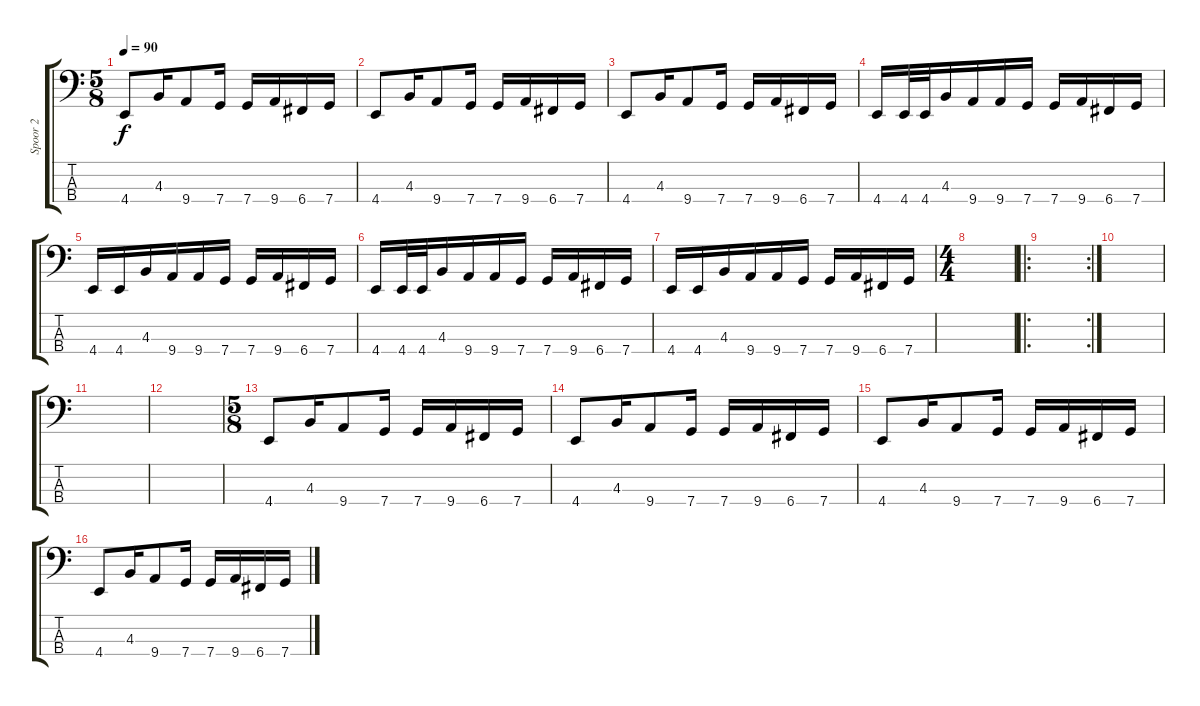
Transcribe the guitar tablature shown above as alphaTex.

\track ("Spoor 2" "Spoor 2") {instrument electricbassfinger}
\staff {score tabs}
\tuning (F2 C2 G1 C1) {hide}
\ts (5 8)
\tempo 90
\clef f4
\ks c
4.4.8{dy f} 4.3.16 9.4.8 7.4.16 7.4.16 9.4.16 6.4.16 7.4.16 |
4.4.8 4.3.16 9.4.8 7.4.16 7.4.16 9.4.16 6.4.16 7.4.16 |
4.4.8 4.3.16 9.4.8 7.4.16 7.4.16 9.4.16 6.4.16 7.4.16 |
4.4.16 4.4.32 4.4.32 4.3.16 9.4.16 9.4.16 7.4.16 7.4.16 9.4.16 6.4.16 7.4.16 |
4.4.16 4.4.16 4.3.16 9.4.16 9.4.16 7.4.16 7.4.16 9.4.16 6.4.16 7.4.16 |
4.4.16 4.4.32 4.4.32 4.3.16 9.4.16 9.4.16 7.4.16 7.4.16 9.4.16 6.4.16 7.4.16 |
4.4.16 4.4.16 4.3.16 9.4.16 9.4.16 7.4.16 7.4.16 9.4.16 6.4.16 7.4.16 |
\ts (4 4)
|
\ro
\rc 2
|
|
|
|
\ts (5 8)
4.4.8 4.3.16 9.4.8 7.4.16 7.4.16 9.4.16 6.4.16 7.4.16 |
4.4.8 4.3.16 9.4.8 7.4.16 7.4.16 9.4.16 6.4.16 7.4.16 |
4.4.8 4.3.16 9.4.8 7.4.16 7.4.16 9.4.16 6.4.16 7.4.16 |
4.4.8 4.3.16 9.4.8 7.4.16 7.4.16 9.4.16 6.4.16 7.4.16
